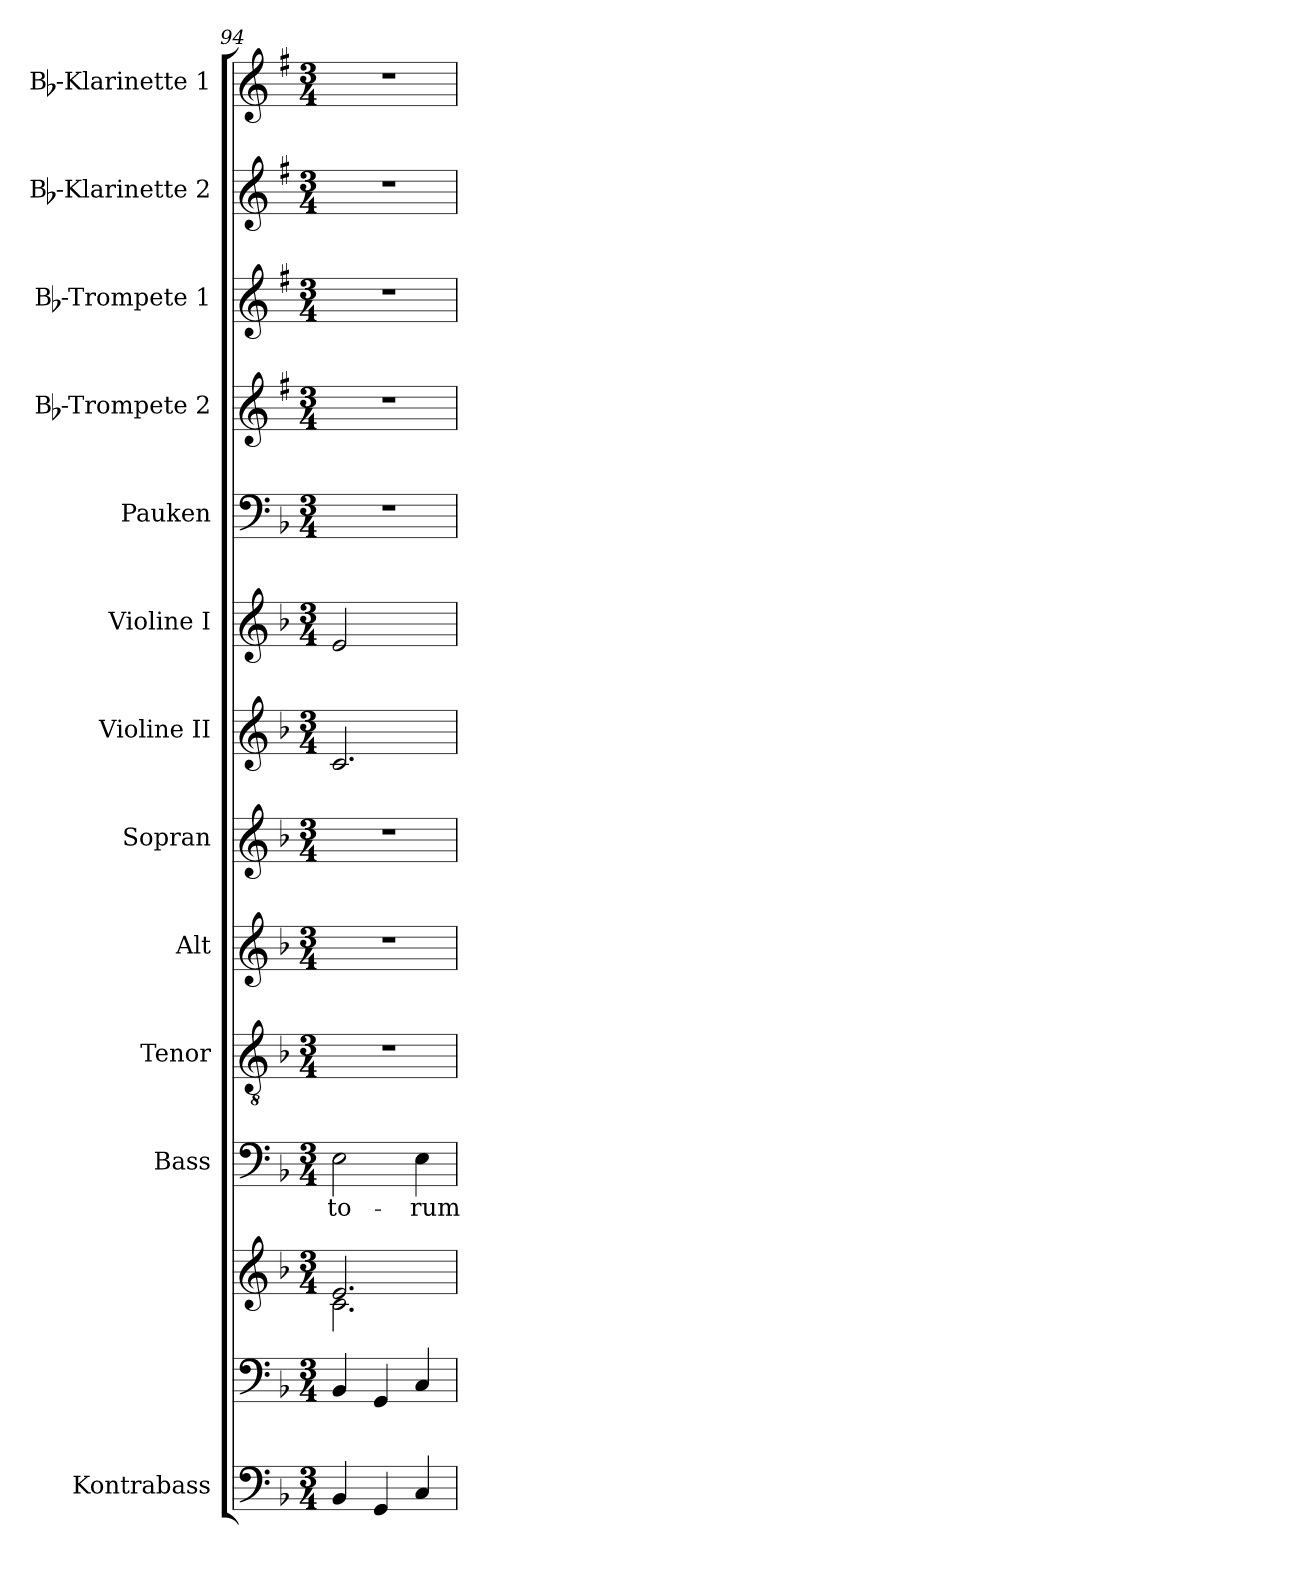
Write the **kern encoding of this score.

**kern	**kern	**kern	**kern	**text	**kern	**kern	**kern	**kern	**kern	**kern	**kern	**kern	**kern	**kern
*part13	*part12	*part12	*part11	*part11	*part10	*part9	*part8	*part7	*part6	*part5	*part4	*part3	*part2	*part1
*staff14	*staff13	*staff12	*staff11	*staff11	*staff10	*staff9	*staff8	*staff7	*staff6	*staff5	*staff4	*staff3	*staff2	*staff1
*I"Kontrabass	*	*	*I"Bass	*	*I"Tenor	*I"Alt	*I"Sopran	*I"Violine II	*I"Violine I	*I"Pauken	*I"Bb-Trompete 2	*I"Bb-Trompete 1	*I"Bb-Klarinette 2	*I"Bb-Klarinette 1
*I'Kb.	*	*	*I'B.	*	*I'T.	*I'A.	*I'S.	*I'Vl. II	*I'Vl. I	*I'Pk.	*I'Bb Trp. 2	*I'Bb Trp. 1	*I'Bb Kl. 2	*I'Bb Kl. 1
*clefF4	*clefF4	*clefG2	*clefF4	*	*clefGv2	*clefG2	*clefG2	*clefG2	*clefG2	*clefF4	*clefG2	*clefG2	*clefG2	*clefG2
*ITrd7c12	*	*	*	*	*	*	*	*	*	*	*ITrd1c2	*ITrd1c2	*ITrd1c2	*ITrd1c2
*k[b-]	*k[b-]	*k[b-]	*k[b-]	*	*k[b-]	*k[b-]	*k[b-]	*k[b-]	*k[b-]	*k[b-]	*k[b-]	*k[b-]	*k[b-]	*k[b-]
*F:	*F:	*F:	*F:	*	*F:	*F:	*F:	*F:	*F:	*F:	*F:	*F:	*F:	*F:
*M3/4	*M3/4	*M3/4	*M3/4	*	*M3/4	*M3/4	*M3/4	*M3/4	*M3/4	*M3/4	*M3/4	*M3/4	*M3/4	*M3/4
=94	=94	=94	=94	=94	=94	=94	=94	=94	=94	=94	=94	=94	=94	=94
*	*	*^	*	*	*	*	*	*	*	*	*	*	*	*
!	!	!	!	!	!LO:LY:b	!	!	!	!	!	!	!	!	!	!
4BBB-/	4BB-/	2.e/	2.c\	2E\	-to-	2.r	2.r	2.r	2.c/	2e/	2.r	2.r	2.r	2.r	2.r
4GGG/	4GG/	.	.	.	.	.	.	.	.	.	.	.	.	.	.
!	!	!	!	!	!LO:LY:b	!	!	!	!	!	!	!	!	!	!
4CC/	4C/	.	.	4E\	-rum	.	.	.	.	4ryy	.	.	.	.	.
*	*	*v	*v	*	*	*	*	*	*	*	*	*	*	*	*
=	=	=	=	=	=	=	=	=	=	=	=	=	=	=
*-	*-	*-	*-	*-	*-	*-	*-	*-	*-	*-	*-	*-	*-	*-
